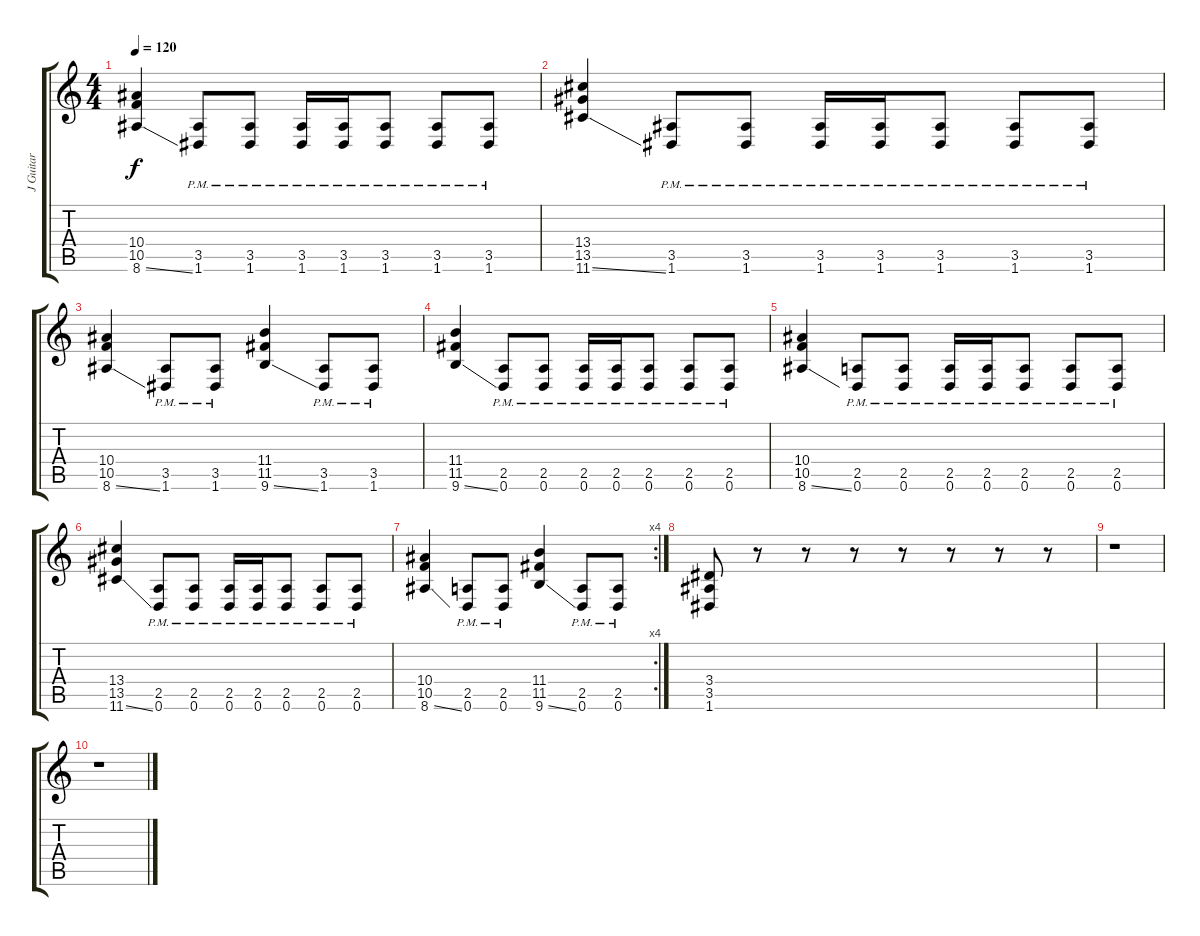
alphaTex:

\track ("J Guitar" "J Guitar") {instrument overdrivenguitar}
\staff {score tabs}
\tuning (D4 A3 F3 C3 G2 D2) {hide}
\ts (4 4)
\tempo 120
\clef g2
\ks c
(10.4 10.5 8.6{ss}).4{dy f} (3.5{pm} 1.6{pm}).8 (3.5{pm} 1.6{pm}).8 (3.5{pm} 1.6{pm}).16 (3.5{pm} 1.6{pm}).16 (3.5{pm} 1.6{pm}).8 (3.5{pm} 1.6{pm}).8 (3.5{pm} 1.6{pm}).8 |
(13.4 13.5 11.6{ss}).4 (3.5{pm} 1.6{pm}).8 (3.5{pm} 1.6{pm}).8 (3.5{pm} 1.6{pm}).16 (3.5{pm} 1.6{pm}).16 (3.5{pm} 1.6{pm}).8 (3.5{pm} 1.6{pm}).8 (3.5{pm} 1.6{pm}).8 |
(10.4 10.5 8.6{ss}).4 (3.5{pm} 1.6{pm}).8 (3.5{pm} 1.6{pm}).8 (11.4 11.5 9.6{ss}).4 (3.5{pm} 1.6{pm}).8 (3.5{pm} 1.6{pm}).8 |
(11.4 11.5 9.6{ss}).4 (2.5{pm} 0.6{pm}).8 (2.5{pm} 0.6{pm}).8 (2.5{pm} 0.6{pm}).16 (2.5{pm} 0.6{pm}).16 (2.5{pm} 0.6{pm}).8 (2.5{pm} 0.6{pm}).8 (2.5{pm} 0.6{pm}).8 |
(10.4 10.5 8.6{ss}).4 (2.5{pm} 0.6{pm}).8 (2.5{pm} 0.6{pm}).8 (2.5{pm} 0.6{pm}).16 (2.5{pm} 0.6{pm}).16 (2.5{pm} 0.6{pm}).8 (2.5{pm} 0.6{pm}).8 (2.5{pm} 0.6{pm}).8 |
(13.4 13.5 11.6{ss}).4 (2.5{pm} 0.6{pm}).8 (2.5{pm} 0.6{pm}).8 (2.5{pm} 0.6{pm}).16 (2.5{pm} 0.6{pm}).16 (2.5{pm} 0.6{pm}).8 (2.5{pm} 0.6{pm}).8 (2.5{pm} 0.6{pm}).8 |
\rc 4
(10.4 10.5 8.6{ss}).4 (2.5{pm} 0.6{pm}).8 (2.5{pm} 0.6{pm}).8 (11.4 11.5 9.6{ss}).4 (2.5{pm} 0.6{pm}).8 (2.5{pm} 0.6{pm}).8 |
(3.4 3.5 1.6).8 r.8 r.8 r.8 r.8 r.8 r.8 r.8 |
r.1 |
r.1
